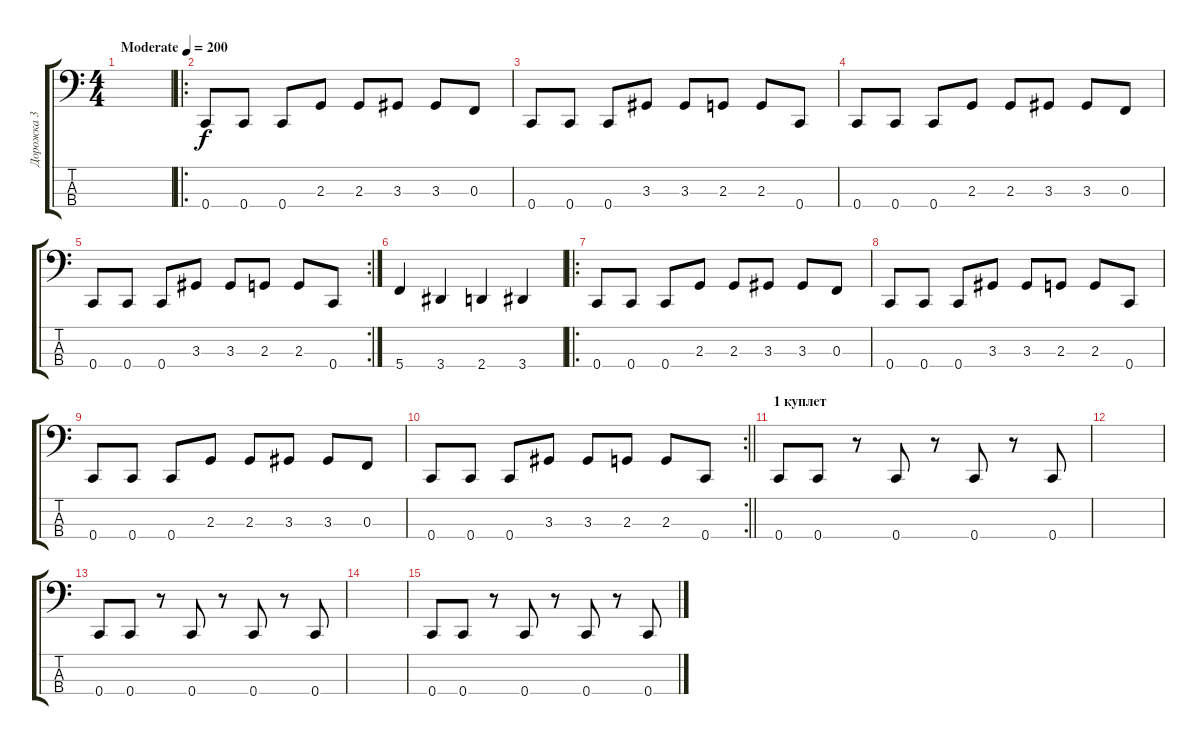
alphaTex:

\track ("Дорожка 3" "Дорожка 3") {instrument slapbass1}
\staff {score tabs}
\tuning (Eb2 Bb1 F1 C1) {hide}
\ts (4 4)
\tempo (200 "Moderate")
\clef f4
\ks c
|
\ro
0.4.8 0.4.8 0.4.8 2.3.8 2.3.8 3.3.8 3.3.8 0.3.8 |
0.4.8 0.4.8 0.4.8 3.3.8 3.3.8 2.3.8 2.3.8 0.4.8 |
0.4.8 0.4.8 0.4.8 2.3.8 2.3.8 3.3.8 3.3.8 0.3.8 |
\rc 2
0.4.8 0.4.8 0.4.8 3.3.8 3.3.8 2.3.8 2.3.8 0.4.8 |
5.4.4 3.4.4 2.4.4 3.4.4 |
\ro
0.4.8 0.4.8 0.4.8 2.3.8 2.3.8 3.3.8 3.3.8 0.3.8 |
0.4.8 0.4.8 0.4.8 3.3.8 3.3.8 2.3.8 2.3.8 0.4.8 |
0.4.8 0.4.8 0.4.8 2.3.8 2.3.8 3.3.8 3.3.8 0.3.8 |
\rc 2
\barLineRight lightlight
0.4.8 0.4.8 0.4.8 3.3.8 3.3.8 2.3.8 2.3.8 0.4.8 |
\section ("" "1 куплет")
0.4.8 0.4.8 r.8 0.4.8 r.8 0.4.8 r.8 0.4.8 |
|
0.4.8 0.4.8 r.8 0.4.8 r.8 0.4.8 r.8 0.4.8 |
|
0.4.8 0.4.8 r.8 0.4.8 r.8 0.4.8 r.8 0.4.8
